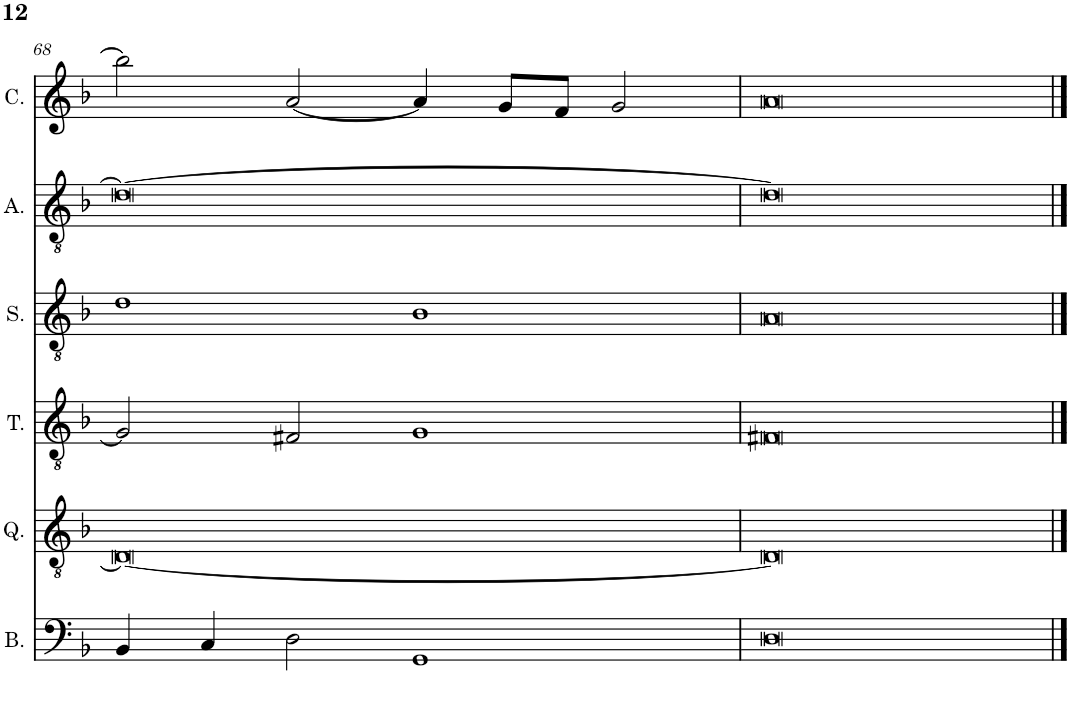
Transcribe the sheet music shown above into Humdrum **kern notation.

**kern	**kern	**kern	**kern	**kern	**kern
*part6	*part5	*part4	*part3	*part2	*part1
*staff6	*staff5	*staff4	*staff3	*staff2	*staff1
*I"Bassus	*I"Quintus	*I"Tenor	*I"Sextus	*I"Altus	*I"Cantus
*I'B.	*I'Q.	*I'T.	*I'S.	*I'A.	*I'C.
!!LO:PB:g=z
*clefF4	*clefGv2	*clefGv2	*clefGv2	*clefGv2	*clefG2
*k[b-]	*k[b-]	*k[b-]	*k[b-]	*k[b-]	*k[b-]
*F:	*F:	*F:	*F:	*F:	*F:
*M4/2	*M4/2	*M4/2	*M4/2	*M4/2	*M4/2
=68	=68	=68	=68	=68	=68
4BB-/	0D_	2G/]	1d	0d_	2bb-\]
4C/	.	.	.	.	.
2D\	.	2F#X/	.	.	[2a/
1GG	.	1G	1B-	.	4a/]
.	.	.	.	.	8g/L
.	.	.	.	.	8f/J
.	.	.	.	.	2g/
=69	=69	=69	=69	=69	=69
0D	0D]	0F#X	0A	0d]	0a
==	==	==	==	==	==
*-	*-	*-	*-	*-	*-
